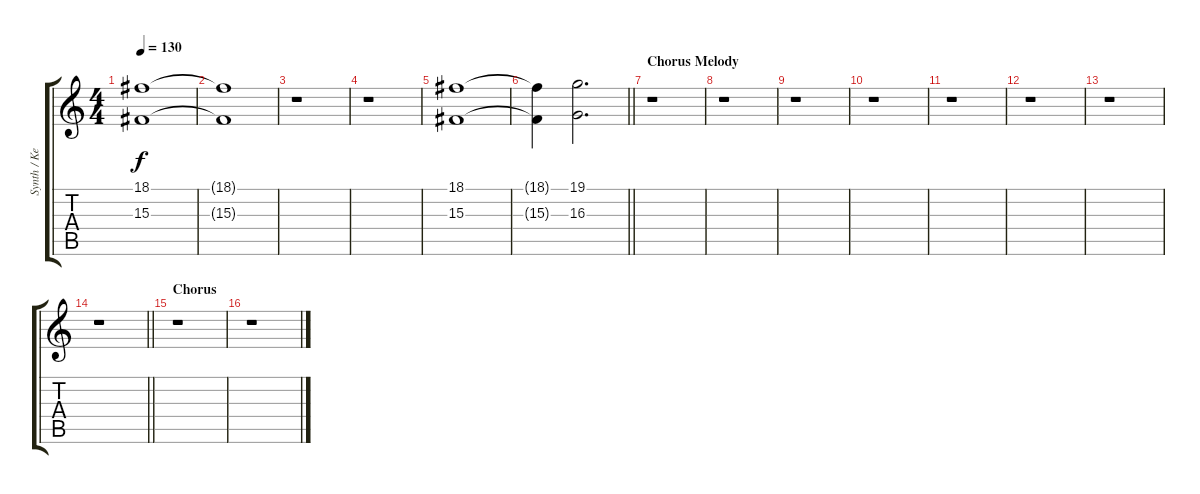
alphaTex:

\track ("Synth / Keyboard" "Synth / Ke") {instrument choiraahs}
\staff {score tabs}
\tuning (C4 G3 Eb3 Bb2 F2 C2) {hide}
\ts (4 4)
\tempo 130
\clef g2
\ks c
(18.1 15.3).1{dy f} |
(18.1{t} 15.3{t}).1 |
r.1 |
r.1 |
(18.1 15.3).1 |
\barLineRight lightlight
(18.1{t} 15.3{t}).4 (19.1 16.3).2{d} |
\section ("" "Chorus Melody")
r.1 |
r.1 |
r.1 |
r.1 |
r.1 |
r.1 |
r.1 |
\barLineRight lightlight
r.1 |
\section ("" "Chorus")
r.1 |
r.1
